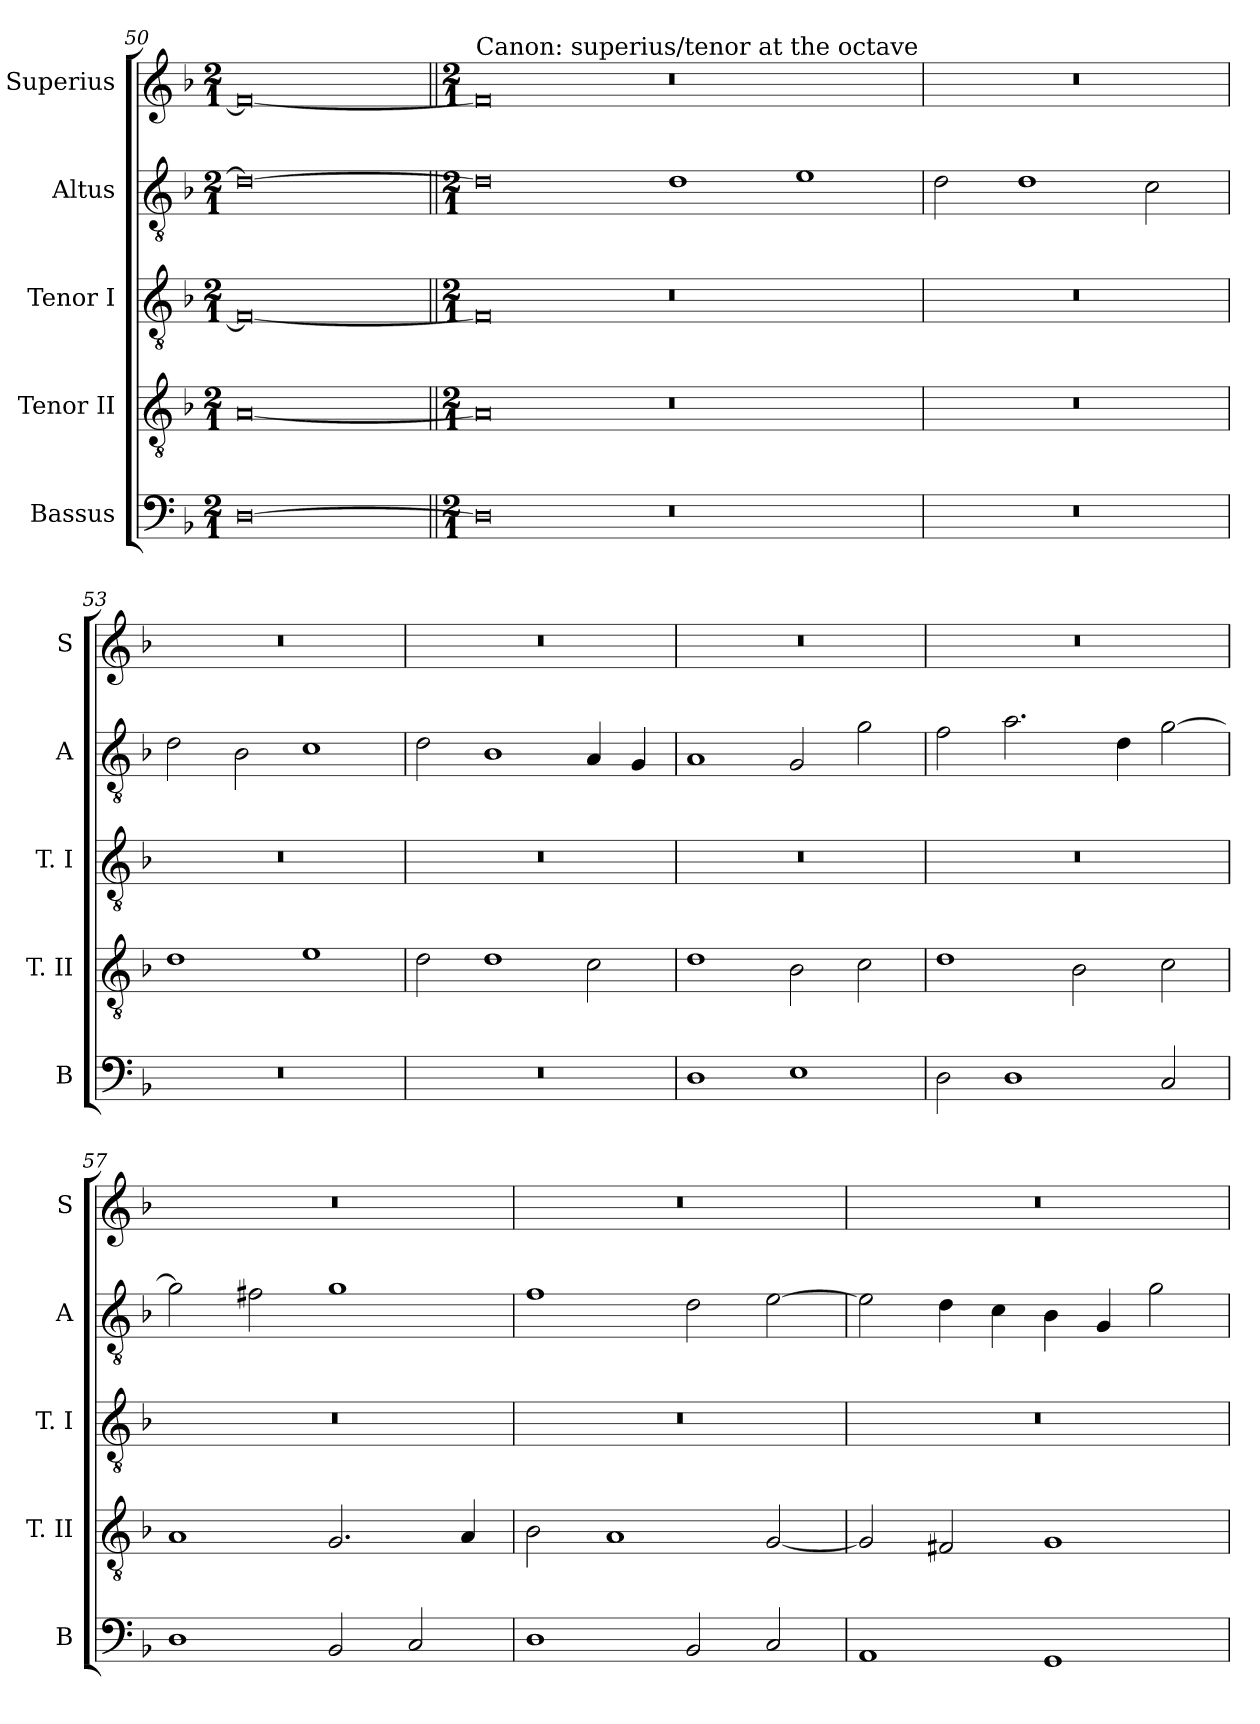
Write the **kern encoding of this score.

**kern	**kern	**kern	**kern	**kern
*part5	*part4	*part3	*part2	*part1
*staff5	*staff4	*staff3	*staff2	*staff1
*I"Bassus	*I"Tenor II	*I"Tenor I	*I"Altus	*I"Superius
*I'B	*I'T. II	*I'T. I	*I'A	*I'S
*clefF4	*clefGv2	*clefGv2	*clefGv2	*clefG2
*k[b-]	*k[b-]	*k[b-]	*k[b-]	*k[b-]
*M2/1	*M2/1	*M2/1	*M2/1	*M2/1
=50	=50	=50	=50	=50
[0D	[0A	0F_	0d_	0f_
=51||	=51||	=51||	=51||	=51||
*M2/1	*M2/1	*M2/1	*M2/1	*M2/1
!	!	!	!	!LO:TX:a:t=Canon&colon; superius/tenor at the octave
0D]	0A]	0F]	0d]	0f]
0r	0r	0r	1d	0r
.	.	.	1e	.
=52	=52	=52	=52	=52
0r	0r	0r	2d	0r
.	.	.	1d	.
.	.	.	2c	.
=53	=53	=53	=53	=53
0r	1d	0r	2d	0r
.	.	.	2B-	.
.	1e	.	1c	.
=54	=54	=54	=54	=54
0r	2d	0r	2d	0r
.	1d	.	1B-	.
.	2c	.	4A	.
.	.	.	4G	.
=55	=55	=55	=55	=55
1D	1d	0r	1A	0r
1E	2B-	.	2G	.
.	2c	.	2g	.
=56	=56	=56	=56	=56
2D	1d	0r	2f	0r
1D	.	.	2.a	.
.	2B-	.	.	.
.	.	.	4d	.
2C	2c	.	[2g	.
=57	=57	=57	=57	=57
1D	1A	0r	2g]	0r
.	.	.	2f#X	.
2BB-	2.G	.	1g	.
2C	.	.	.	.
.	4A	.	.	.
=58	=58	=58	=58	=58
1D	2B-	0r	1f	0r
.	1A	.	.	.
2BB-	.	.	2d	.
2C	[2G	.	[2e	.
=59	=59	=59	=59	=59
1AA	2G]	0r	2e]	0r
.	2F#X	.	4d	.
.	.	.	4c	.
1GG	1G	.	4B-	.
.	.	.	4G	.
.	.	.	2g	.
=	=	=	=	=
*-	*-	*-	*-	*-
